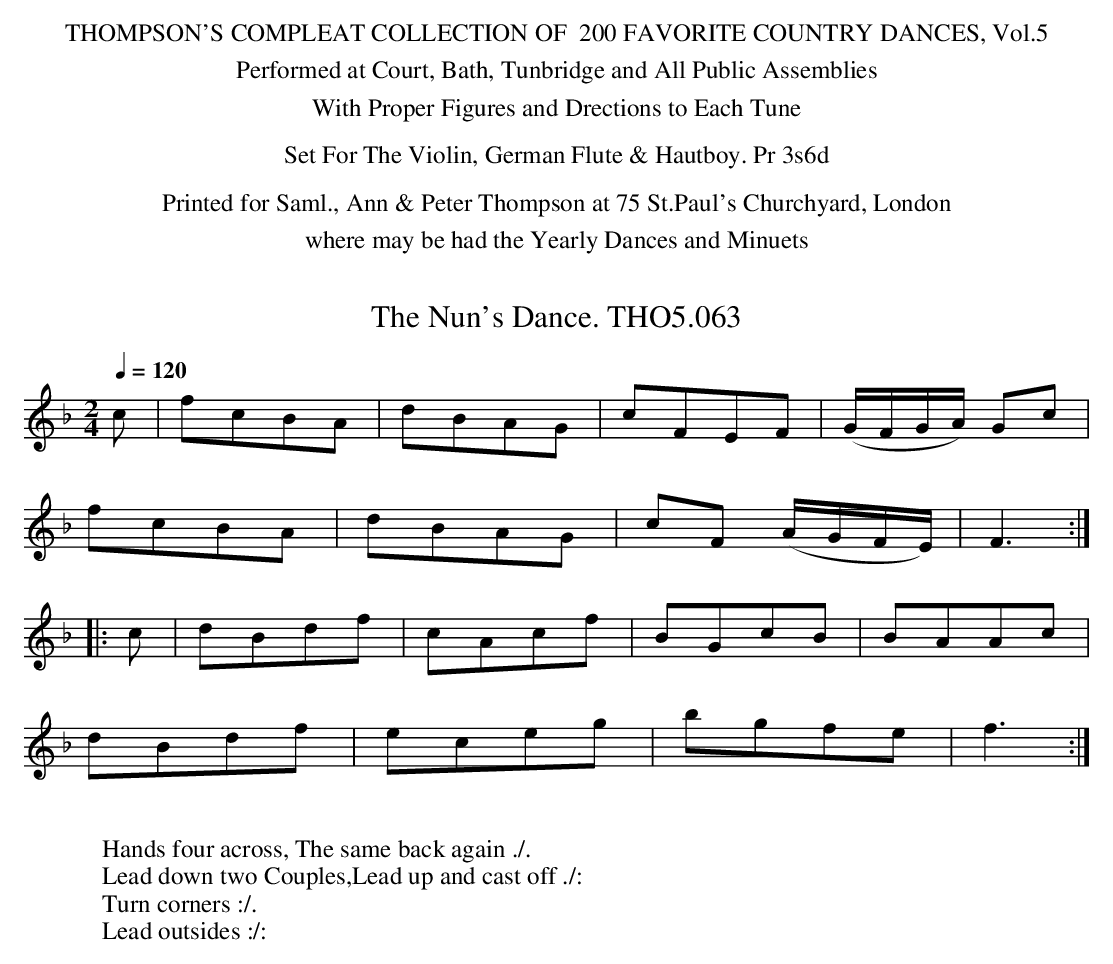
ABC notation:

X:1
T:Nun's Dance. THO5.063, The
M:2/4
L:1/8
Q:1/4=120
K:F
c|fcBA|dBAG|cFEF|(G/F/G/A/) Gc|
fcBA|dBAG|cF (A/G/F/E/)|F3:|
|:c|dBdf|cAcf|BGcB|BAAc|
dBdf|eceg|bgfe|f3:|
W:
W:Hands four across, The same back again ./.
W:Lead down two Couples,Lead up and cast off ./:
W:Turn corners :/.
W:Lead outsides :/:
